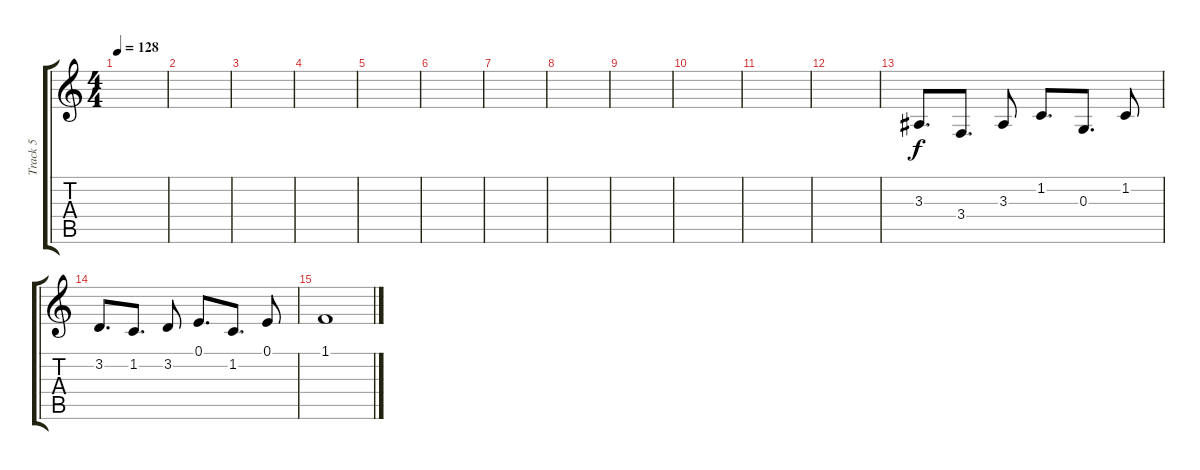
\track ("Track 5" "Track 5") {instrument brasssection}
\staff {score tabs}
\tuning (E4 B3 G3 D3 A2 E2) {hide}
\ts (4 4)
\tempo 128
\clef g2
\ks c
|
|
|
|
|
|
|
|
|
|
|
|
3.3.8{d} 3.4.8{d} 3.3.8 1.2.8{d} 0.3.8{d} 1.2.8 |
3.2.8{d} 1.2.8{d} 3.2.8 0.1.8{d} 1.2.8{d} 0.1.8 |
1.1.1
